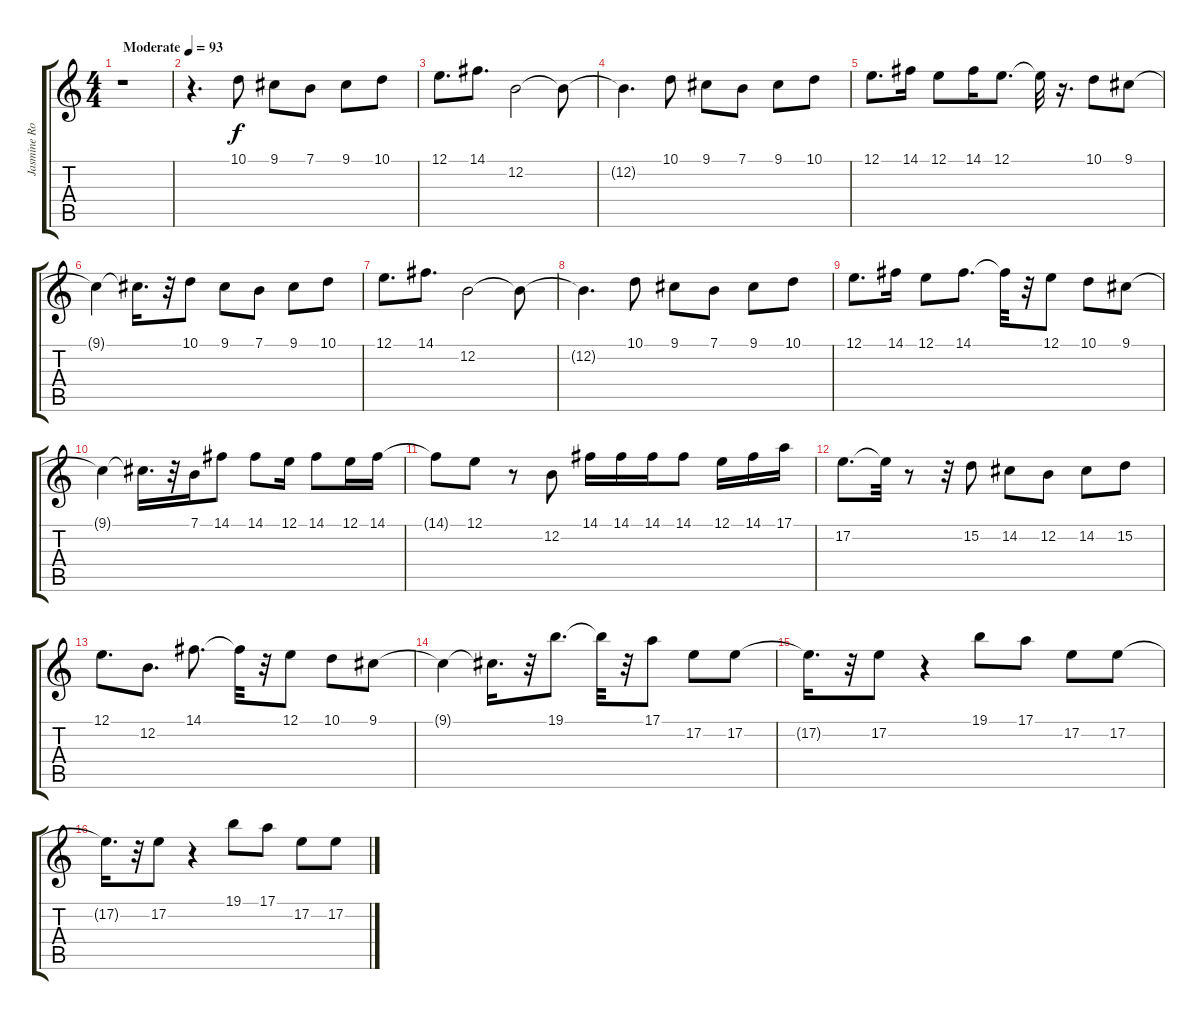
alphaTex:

\track ("Jasmine Rodgers" "Jasmine Ro") {instrument electricpiano1}
\staff {score tabs}
\tuning (E4 B3 G3 D3 A2 E2) {hide}
\ts (4 4)
\tempo (93 "Moderate")
\clef g2
\ks c
r.1{dy f instrument electricpiano1} |
r.4{d} 10.1.8 9.1.8 7.1.8 9.1.8 10.1.8 |
12.1.8{d} 14.1.8{d} 12.2.2 12.2{t}.8 |
12.2{t}.4{d} 10.1.8 9.1.8 7.1.8 9.1.8 10.1.8 |
12.1.8{d} 14.1.16 12.1.8 14.1.16 12.1.8{d} 12.1{t}.32 r.16{d} 10.1.8 9.1.8 |
9.1{t}.4 9.1{t}.16{d} r.32 10.1.8 9.1.8 7.1.8 9.1.8 10.1.8 |
12.1.8{d} 14.1.8{d} 12.2.2 12.2{t}.8 |
12.2{t}.4{d} 10.1.8 9.1.8 7.1.8 9.1.8 10.1.8 |
12.1.8{d} 14.1.16 12.1.8 14.1.8{d} 14.1{t}.32 r.32 12.1.8 10.1.8 9.1.8 |
9.1{t}.4 9.1{t}.16{d} r.32 7.1.16 14.1.8 14.1.8 12.1.16 14.1.8 12.1.16 14.1.16 |
14.1{t}.8 12.1.8 r.8 12.2.8 14.1.16 14.1.16 14.1.16 14.1.8 12.1.16 14.1.16 17.1.16 |
17.2.8{d} 17.2{t}.32 r.8 r.32 15.2.8 14.2.8 12.2.8 14.2.8 15.2.8 |
12.1.8{d} 12.2.8{d} 14.1.8{d} 14.1{t}.32 r.32 12.1.8 10.1.8 9.1.8 |
9.1{t}.4 9.1{t}.16{d} r.32 19.1.8{d} 19.1{t}.32 r.32 17.1.8 17.2.8 17.2.8 |
17.2{t}.16{d} r.32 17.2.8 r.4 19.1.8 17.1.8 17.2.8 17.2.8 |
17.2{t}.16{d} r.32 17.2.8 r.4 19.1.8 17.1.8 17.2.8 17.2.8
